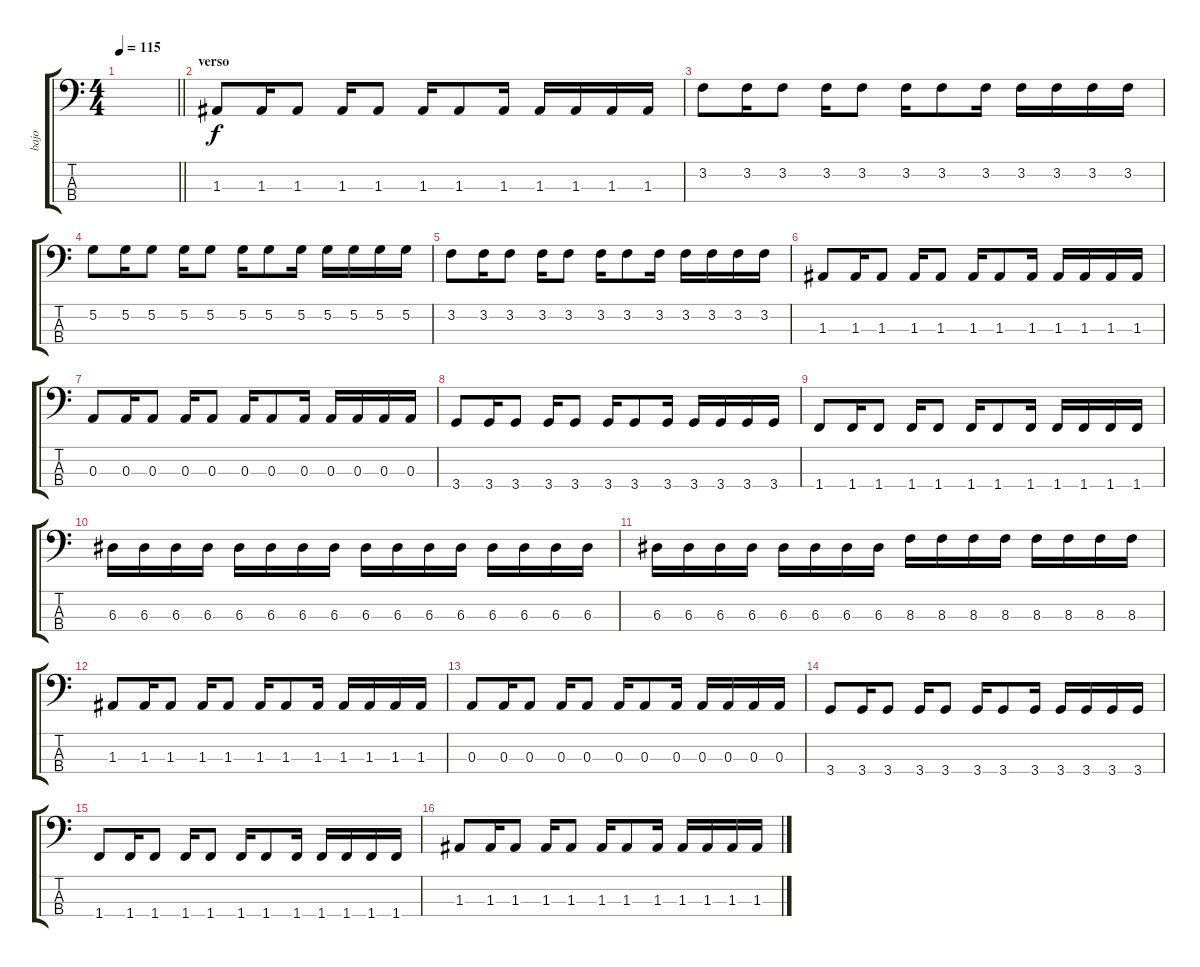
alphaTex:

\track ("bajo" "bajo") {instrument electricbasspick}
\staff {score tabs}
\tuning (G2 D2 A1 E1) {hide}
\ts (4 4)
\tempo 115
\clef f4
\barLineRight lightlight
\ks c
|
\section ("" "verso")
1.3.8 1.3.16 1.3.8 1.3.16 1.3.8 1.3.16 1.3.8 1.3.16 1.3.16 1.3.16 1.3.16 1.3.16 |
3.2.8 3.2.16 3.2.8 3.2.16 3.2.8 3.2.16 3.2.8 3.2.16 3.2.16 3.2.16 3.2.16 3.2.16 |
5.2.8 5.2.16 5.2.8 5.2.16 5.2.8 5.2.16 5.2.8 5.2.16 5.2.16 5.2.16 5.2.16 5.2.16 |
3.2.8 3.2.16 3.2.8 3.2.16 3.2.8 3.2.16 3.2.8 3.2.16 3.2.16 3.2.16 3.2.16 3.2.16 |
1.3.8 1.3.16 1.3.8 1.3.16 1.3.8 1.3.16 1.3.8 1.3.16 1.3.16 1.3.16 1.3.16 1.3.16 |
0.3.8 0.3.16 0.3.8 0.3.16 0.3.8 0.3.16 0.3.8 0.3.16 0.3.16 0.3.16 0.3.16 0.3.16 |
3.4.8 3.4.16 3.4.8 3.4.16 3.4.8 3.4.16 3.4.8 3.4.16 3.4.16 3.4.16 3.4.16 3.4.16 |
1.4.8 1.4.16 1.4.8 1.4.16 1.4.8 1.4.16 1.4.8 1.4.16 1.4.16 1.4.16 1.4.16 1.4.16 |
6.3.16 6.3.16 6.3.16 6.3.16 6.3.16 6.3.16 6.3.16 6.3.16 6.3.16 6.3.16 6.3.16 6.3.16 6.3.16 6.3.16 6.3.16 6.3.16 |
6.3.16 6.3.16 6.3.16 6.3.16 6.3.16 6.3.16 6.3.16 6.3.16 8.3.16 8.3.16 8.3.16 8.3.16 8.3.16 8.3.16 8.3.16 8.3.16 |
1.3.8 1.3.16 1.3.8 1.3.16 1.3.8 1.3.16 1.3.8 1.3.16 1.3.16 1.3.16 1.3.16 1.3.16 |
0.3.8 0.3.16 0.3.8 0.3.16 0.3.8 0.3.16 0.3.8 0.3.16 0.3.16 0.3.16 0.3.16 0.3.16 |
3.4.8 3.4.16 3.4.8 3.4.16 3.4.8 3.4.16 3.4.8 3.4.16 3.4.16 3.4.16 3.4.16 3.4.16 |
1.4.8 1.4.16 1.4.8 1.4.16 1.4.8 1.4.16 1.4.8 1.4.16 1.4.16 1.4.16 1.4.16 1.4.16 |
1.3.8 1.3.16 1.3.8 1.3.16 1.3.8 1.3.16 1.3.8 1.3.16 1.3.16 1.3.16 1.3.16 1.3.16
